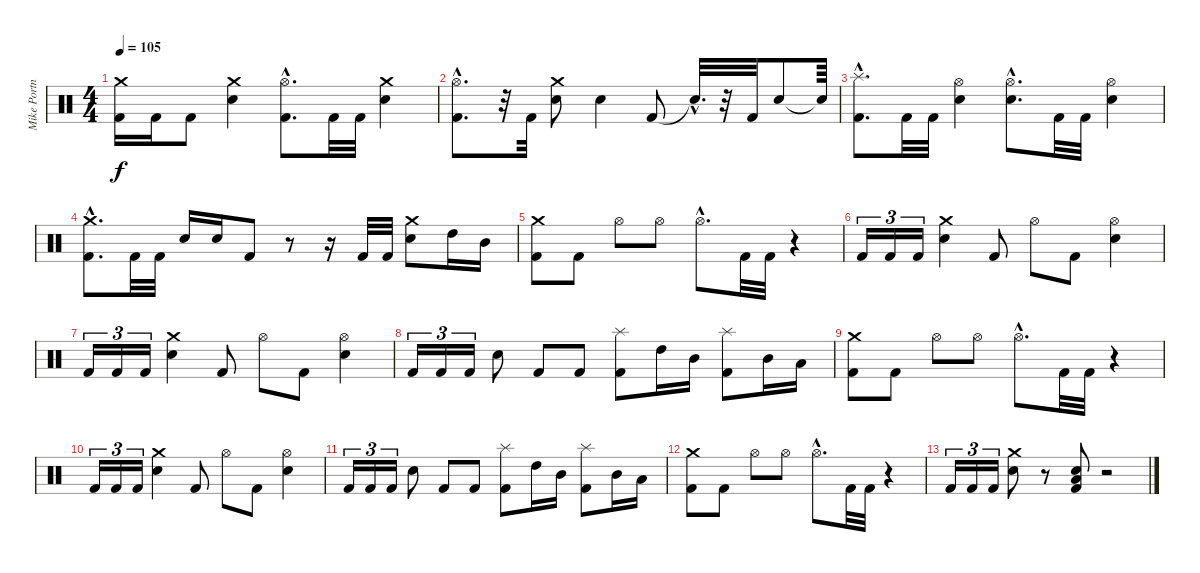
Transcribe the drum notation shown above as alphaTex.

\track ("Mike Portnoy" "Mike Portn") {instrument percussion}
\staff {score}
\articulation defaults
\ts (4 4)
\tempo 105
\clef neutral
\ks c
("Crash medium (hit)" "Kick (hit) 2").16{dy f} "Kick (hit) 2".16 "Kick (hit) 2".8 ("Crash medium (hit)" "Electric Snare (hit)").4 ("Hi-Hat (open)"{hac} "Kick (hit) 2"{hac}).8{d} "Kick (hit) 2".32 "Kick (hit) 2".32 ("Crash medium (hit)" "Electric Snare (hit)").4 |
("Hi-Hat (open)"{hac} "Kick (hit) 2"{hac}).8{d} r.32 "Kick (hit) 2".32 ("Crash medium (hit)" "Electric Snare (hit)").8 "Electric Snare (hit)".4 "Kick (hit) 2".8 "Snare (hit)"{hac t}.32{d} r.32 "Kick (hit) 2".32 "Electric Snare (hit)".8 "Snare (hit)"{t}.64 |
("Splash (hit)"{hac} "Kick (hit) 2"{hac}).8{d} "Kick (hit) 2".32 "Kick (hit) 2".32 ("Hi-Hat (open)" "Electric Snare (hit)").4 ("Hi-Hat (open)"{hac} "Electric Snare (hit)"{hac}).8{d} "Kick (hit) 2".32 "Kick (hit) 2".32 ("Hi-Hat (open)" "Electric Snare (hit)").4 |
("Crash medium (hit)"{hac} "Kick (hit) 2"{hac}).8{d} "Kick (hit) 2".32 "Kick (hit) 2".32 "Electric Snare (hit)".16 "Electric Snare (hit)".16 "Kick (hit) 2".8 r.8 r.16 "Kick (hit) 2".32 "Kick (hit) 2".32 ("Crash medium (hit)" "Electric Snare (hit)").8 "High Tom (hit)".16 "Mid Tom (hit)".16 |
("Crash medium (hit)" "Kick (hit) 2").8 "Kick (hit) 2".8 "Hi-Hat (open)".8 "Hi-Hat (open)".8 "Hi-Hat (open)"{hac}.8{d} "Kick (hit) 2".32 "Kick (hit) 2".32 r.4 |
"Kick (hit) 2".16{tu (3 2)} "Kick (hit) 2".16{tu (3 2)} "Kick (hit) 2".16{tu (3 2)} ("Crash medium (hit)" "Electric Snare (hit)").4 "Kick (hit) 2".8 "Hi-Hat (open)".8 "Kick (hit) 2".8 ("Hi-Hat (open)" "Electric Snare (hit)").4 |
"Kick (hit) 2".16{tu (3 2)} "Kick (hit) 2".16{tu (3 2)} "Kick (hit) 2".16{tu (3 2)} ("Crash medium (hit)" "Electric Snare (hit)").4 "Kick (hit) 2".8 "Hi-Hat (open)".8 "Kick (hit) 2".8 ("Hi-Hat (open)" "Electric Snare (hit)").4 |
"Kick (hit) 2".16{tu (3 2)} "Kick (hit) 2".16{tu (3 2)} "Kick (hit) 2".16{tu (3 2)} "Electric Snare (hit)".8 "Kick (hit) 2".8 "Kick (hit) 2".8 ("Splash (hit)" "Kick (hit) 2").8 "High Tom (hit)".16 "Mid Tom (hit)".16 ("Splash (hit)" "Kick (hit) 2").8 "Mid Tom (hit)".16 "Low Tom (hit)".16 |
("Crash medium (hit)" "Kick (hit) 2").8 "Kick (hit) 2".8 "Hi-Hat (open)".8 "Hi-Hat (open)".8 "Hi-Hat (open)"{hac}.8{d} "Kick (hit) 2".32 "Kick (hit) 2".32 r.4 |
"Kick (hit) 2".16{tu (3 2)} "Kick (hit) 2".16{tu (3 2)} "Kick (hit) 2".16{tu (3 2)} ("Crash medium (hit)" "Electric Snare (hit)").4 "Kick (hit) 2".8 "Hi-Hat (open)".8 "Kick (hit) 2".8 ("Hi-Hat (open)" "Electric Snare (hit)").4 |
"Kick (hit) 2".16{tu (3 2)} "Kick (hit) 2".16{tu (3 2)} "Kick (hit) 2".16{tu (3 2)} "Electric Snare (hit)".8 "Kick (hit) 2".8 "Kick (hit) 2".8 ("Splash (hit)" "Kick (hit) 2").8 "High Tom (hit)".16 "Mid Tom (hit)".16 ("Splash (hit)" "Kick (hit) 2").8 "Mid Tom (hit)".16 "Low Tom (hit)".16 |
("Crash medium (hit)" "Kick (hit) 2").8 "Kick (hit) 2".8 "Hi-Hat (open)".8 "Hi-Hat (open)".8 "Hi-Hat (open)"{hac}.8{d} "Kick (hit) 2".32 "Kick (hit) 2".32 r.4 |
"Kick (hit) 2".16{tu (3 2)} "Kick (hit) 2".16{tu (3 2)} "Kick (hit) 2".16{tu (3 2)} ("Crash medium (hit)" "Electric Snare (hit)").8 r.8 ("Low Floor Tom (hit)" "Electric Snare (hit)" "Kick (hit) 2").8 r.2
